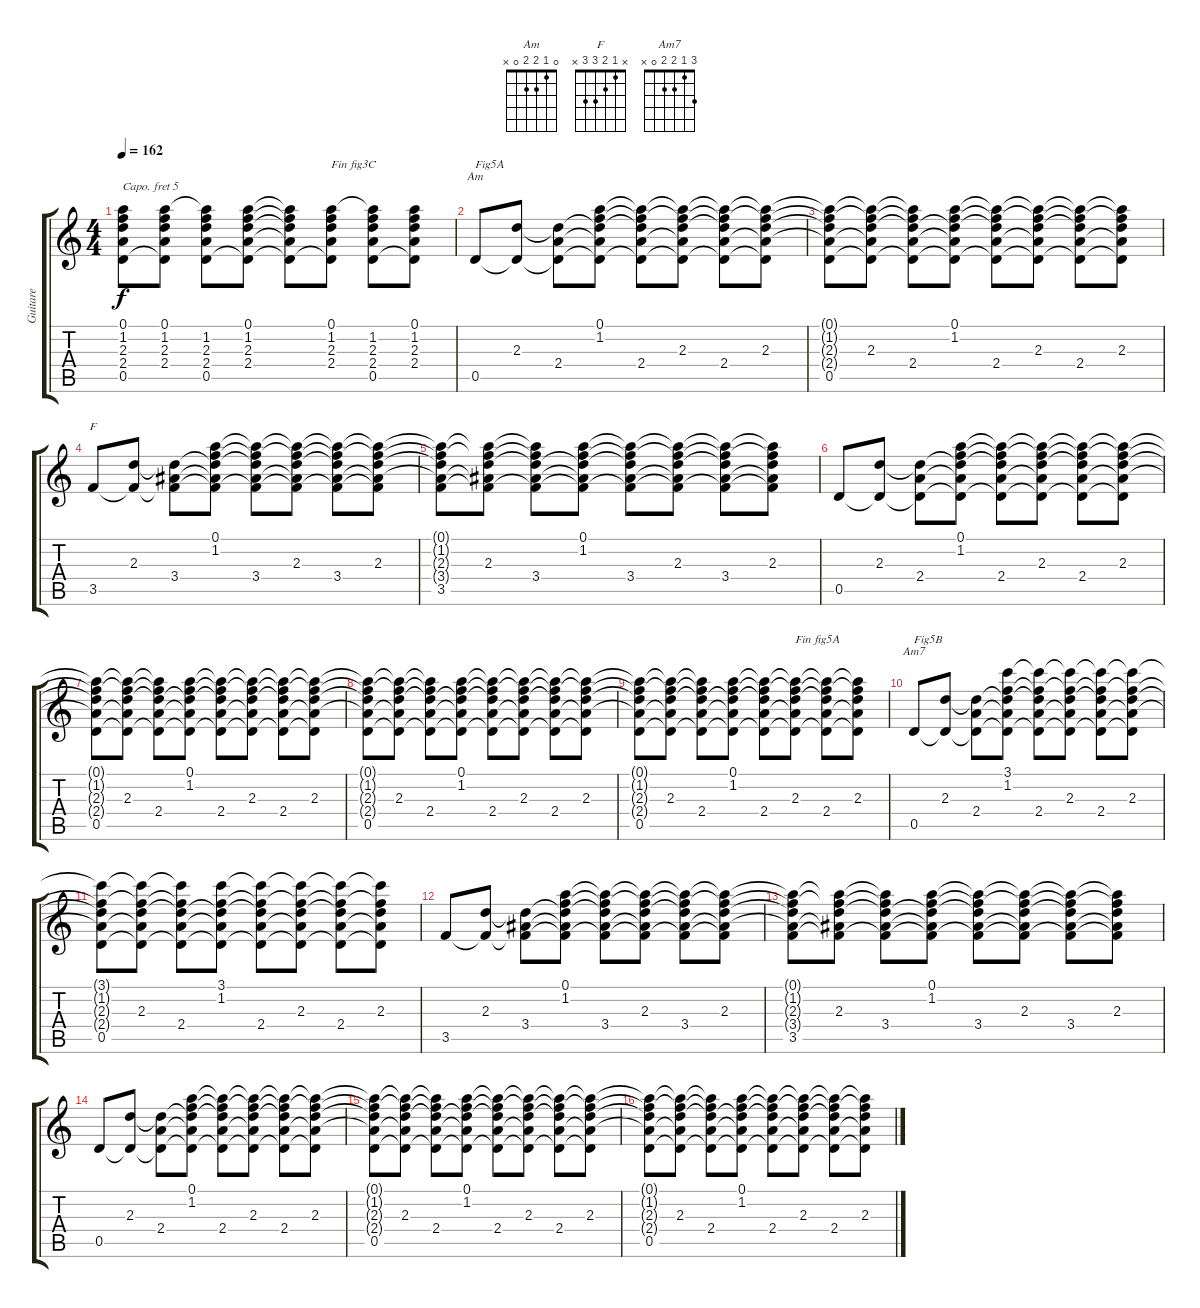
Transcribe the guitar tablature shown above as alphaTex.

\track ("Guitare" "Guitare") {instrument acousticguitarsteel}
\staff {score tabs}
\capo 5
\tuning (E4 B3 G3 D3 A2 E2) {hide}
\chord ("Am" 0 1 2 2 0 x)
\chord ("F" x 1 2 3 3 x)
\chord ("Am7" 3 1 2 2 0 x)
\ts (4 4)
\tempo 162
\clef g2
\ks c
(0.1 1.2 2.3 2.4 0.5).8{dy f} (0.1 1.2 2.3 2.4 0.5{t}).8 (0.1{t} 1.2 2.3 2.4 0.5).8 (0.1 1.2 2.3 2.4 0.5{t}).8 (0.1{t} 1.2{t} 2.3{t} 2.4{t} 0.5{t}).8 (0.1 1.2 2.3 2.4 0.5{t}).8{txt "Fin fig3C"} (0.1{t} 1.2 2.3 2.4 0.5).8 (0.1 1.2 2.3 2.4 0.5{t}).8 |
0.5.8{ch "Am" txt "Fig5A"} (2.3 0.5{t}).8 (2.3{t} 2.4 0.5{t}).8 (0.1 1.2 2.3{t} 2.4{t} 0.5{t}).8 (0.1{t} 1.2{t} 2.3{t} 2.4 0.5{t}).8 (0.1{t} 1.2{t} 2.3 2.4{t} 0.5{t}).8 (0.1{t} 1.2{t} 2.3{t} 2.4 0.5{t}).8 (0.1{t} 1.2{t} 2.3 2.4{t} 0.5{t}).8 |
(0.1{t} 1.2{t} 2.3{t} 2.4{t} 0.5).8 (0.1{t} 1.2{t} 2.3 2.4{t} 0.5{t}).8 (0.1{t} 1.2{t} 2.3{t} 2.4 0.5{t}).8 (0.1 1.2 2.3{t} 2.4{t} 0.5{t}).8 (0.1{t} 1.2{t} 2.3{t} 2.4 0.5{t}).8 (0.1{t} 1.2{t} 2.3 2.4{t} 0.5{t}).8 (0.1{t} 1.2{t} 2.3{t} 2.4 0.5{t}).8 (0.1{t} 1.2{t} 2.3 2.4{t} 0.5{t}).8 |
3.5.8{ch "F"} (2.3 3.5{t}).8 (2.3{t} 3.4 3.5{t}).8 (0.1 1.2 2.3{t} 3.4{t} 3.5{t}).8 (0.1{t} 1.2{t} 2.3{t} 3.4 3.5{t}).8 (0.1{t} 1.2{t} 2.3 3.4{t} 3.5{t}).8 (0.1{t} 1.2{t} 2.3{t} 3.4 3.5{t}).8 (0.1{t} 1.2{t} 2.3 3.4{t} 3.5{t}).8 |
(0.1{t} 1.2{t} 2.3{t} 3.4{t} 3.5).8 (0.1{t} 1.2{t} 2.3 3.4{t} 3.5{t}).8 (0.1{t} 1.2{t} 2.3{t} 3.4 3.5{t}).8 (0.1 1.2 2.3{t} 3.4{t} 3.5{t}).8 (0.1{t} 1.2{t} 2.3{t} 3.4 3.5{t}).8 (0.1{t} 1.2{t} 2.3 3.4{t} 3.5{t}).8 (0.1{t} 1.2{t} 2.3{t} 3.4 3.5{t}).8 (0.1{t} 1.2{t} 2.3 3.4{t} 3.5{t}).8 |
0.5.8 (2.3 0.5{t}).8 (2.3{t} 2.4 0.5{t}).8 (0.1 1.2 2.3{t} 2.4{t} 0.5{t}).8 (0.1{t} 1.2{t} 2.3{t} 2.4 0.5{t}).8 (0.1{t} 1.2{t} 2.3 2.4{t} 0.5{t}).8 (0.1{t} 1.2{t} 2.3{t} 2.4 0.5{t}).8 (0.1{t} 1.2{t} 2.3 2.4{t} 0.5{t}).8 |
(0.1{t} 1.2{t} 2.3{t} 2.4{t} 0.5).8 (0.1{t} 1.2{t} 2.3 2.4{t} 0.5{t}).8 (0.1{t} 1.2{t} 2.3{t} 2.4 0.5{t}).8 (0.1 1.2 2.3{t} 2.4{t} 0.5{t}).8 (0.1{t} 1.2{t} 2.3{t} 2.4 0.5{t}).8 (0.1{t} 1.2{t} 2.3 2.4{t} 0.5{t}).8 (0.1{t} 1.2{t} 2.3{t} 2.4 0.5{t}).8 (0.1{t} 1.2{t} 2.3 2.4{t} 0.5{t}).8 |
(0.1{t} 1.2{t} 2.3{t} 2.4{t} 0.5).8 (0.1{t} 1.2{t} 2.3 2.4{t} 0.5{t}).8 (0.1{t} 1.2{t} 2.3{t} 2.4 0.5{t}).8 (0.1 1.2 2.3{t} 2.4{t} 0.5{t}).8 (0.1{t} 1.2{t} 2.3{t} 2.4 0.5{t}).8 (0.1{t} 1.2{t} 2.3 2.4{t} 0.5{t}).8 (0.1{t} 1.2{t} 2.3{t} 2.4 0.5{t}).8 (0.1{t} 1.2{t} 2.3 2.4{t} 0.5{t}).8 |
(0.1{t} 1.2{t} 2.3{t} 2.4{t} 0.5).8 (0.1{t} 1.2{t} 2.3 2.4{t} 0.5{t}).8 (0.1{t} 1.2{t} 2.3{t} 2.4 0.5{t}).8 (0.1 1.2 2.3{t} 2.4{t} 0.5{t}).8 (0.1{t} 1.2{t} 2.3{t} 2.4 0.5{t}).8 (0.1{t} 1.2{t} 2.3 2.4{t} 0.5{t}).8{txt "Fin fig5A"} (0.1{t} 1.2{t} 2.3{t} 2.4 0.5{t}).8 (0.1{t} 1.2{t} 2.3 2.4{t} 0.5{t}).8 |
0.5.8{ch "Am7" txt "Fig5B"} (2.3 0.5{t}).8 (2.3{t} 2.4 0.5{t}).8 (3.1 1.2 2.3{t} 2.4{t} 0.5{t}).8 (3.1{t} 1.2{t} 2.3{t} 2.4 0.5{t}).8 (3.1{t} 1.2{t} 2.3 2.4{t} 0.5{t}).8 (3.1{t} 1.2{t} 2.3{t} 2.4 0.5{t}).8 (3.1{t} 1.2{t} 2.3 2.4{t} 0.5{t}).8 |
(3.1{t} 1.2{t} 2.3{t} 2.4{t} 0.5).8 (3.1{t} 1.2{t} 2.3 2.4{t} 0.5{t}).8 (3.1{t} 1.2{t} 2.3{t} 2.4 0.5{t}).8 (3.1 1.2 2.3{t} 2.4{t} 0.5{t}).8 (3.1{t} 1.2{t} 2.3{t} 2.4 0.5{t}).8 (3.1{t} 1.2{t} 2.3 2.4{t} 0.5{t}).8 (3.1{t} 1.2{t} 2.3{t} 2.4 0.5{t}).8 (3.1{t} 1.2{t} 2.3 2.4{t} 0.5{t}).8 |
3.5.8 (2.3 3.5{t}).8 (2.3{t} 3.4 3.5{t}).8 (0.1 1.2 2.3{t} 3.4{t} 3.5{t}).8 (0.1{t} 1.2{t} 2.3{t} 3.4 3.5{t}).8 (0.1{t} 1.2{t} 2.3 3.4{t} 3.5{t}).8 (0.1{t} 1.2{t} 2.3{t} 3.4 3.5{t}).8 (0.1{t} 1.2{t} 2.3 3.4{t} 3.5{t}).8 |
(0.1{t} 1.2{t} 2.3{t} 3.4{t} 3.5).8 (0.1{t} 1.2{t} 2.3 3.4{t} 3.5{t}).8 (0.1{t} 1.2{t} 2.3{t} 3.4 3.5{t}).8 (0.1 1.2 2.3{t} 3.4{t} 3.5{t}).8 (0.1{t} 1.2{t} 2.3{t} 3.4 3.5{t}).8 (0.1{t} 1.2{t} 2.3 3.4{t} 3.5{t}).8 (0.1{t} 1.2{t} 2.3{t} 3.4 3.5{t}).8 (0.1{t} 1.2{t} 2.3 3.4{t} 3.5{t}).8 |
0.5.8 (2.3 0.5{t}).8 (2.3{t} 2.4 0.5{t}).8 (0.1 1.2 2.3{t} 2.4{t} 0.5{t}).8 (0.1{t} 1.2{t} 2.3{t} 2.4 0.5{t}).8 (0.1{t} 1.2{t} 2.3 2.4{t} 0.5{t}).8 (0.1{t} 1.2{t} 2.3{t} 2.4 0.5{t}).8 (0.1{t} 1.2{t} 2.3 2.4{t} 0.5{t}).8 |
(0.1{t} 1.2{t} 2.3{t} 2.4{t} 0.5).8 (0.1{t} 1.2{t} 2.3 2.4{t} 0.5{t}).8 (0.1{t} 1.2{t} 2.3{t} 2.4 0.5{t}).8 (0.1 1.2 2.3{t} 2.4{t} 0.5{t}).8 (0.1{t} 1.2{t} 2.3{t} 2.4 0.5{t}).8 (0.1{t} 1.2{t} 2.3 2.4{t} 0.5{t}).8 (0.1{t} 1.2{t} 2.3{t} 2.4 0.5{t}).8 (0.1{t} 1.2{t} 2.3 2.4{t} 0.5{t}).8 |
(0.1{t} 1.2{t} 2.3{t} 2.4{t} 0.5).8 (0.1{t} 1.2{t} 2.3 2.4{t} 0.5{t}).8 (0.1{t} 1.2{t} 2.3{t} 2.4 0.5{t}).8 (0.1 1.2 2.3{t} 2.4{t} 0.5{t}).8 (0.1{t} 1.2{t} 2.3{t} 2.4 0.5{t}).8 (0.1{t} 1.2{t} 2.3 2.4{t} 0.5{t}).8 (0.1{t} 1.2{t} 2.3{t} 2.4 0.5{t}).8 (0.1{t} 1.2{t} 2.3 2.4{t} 0.5{t}).8
